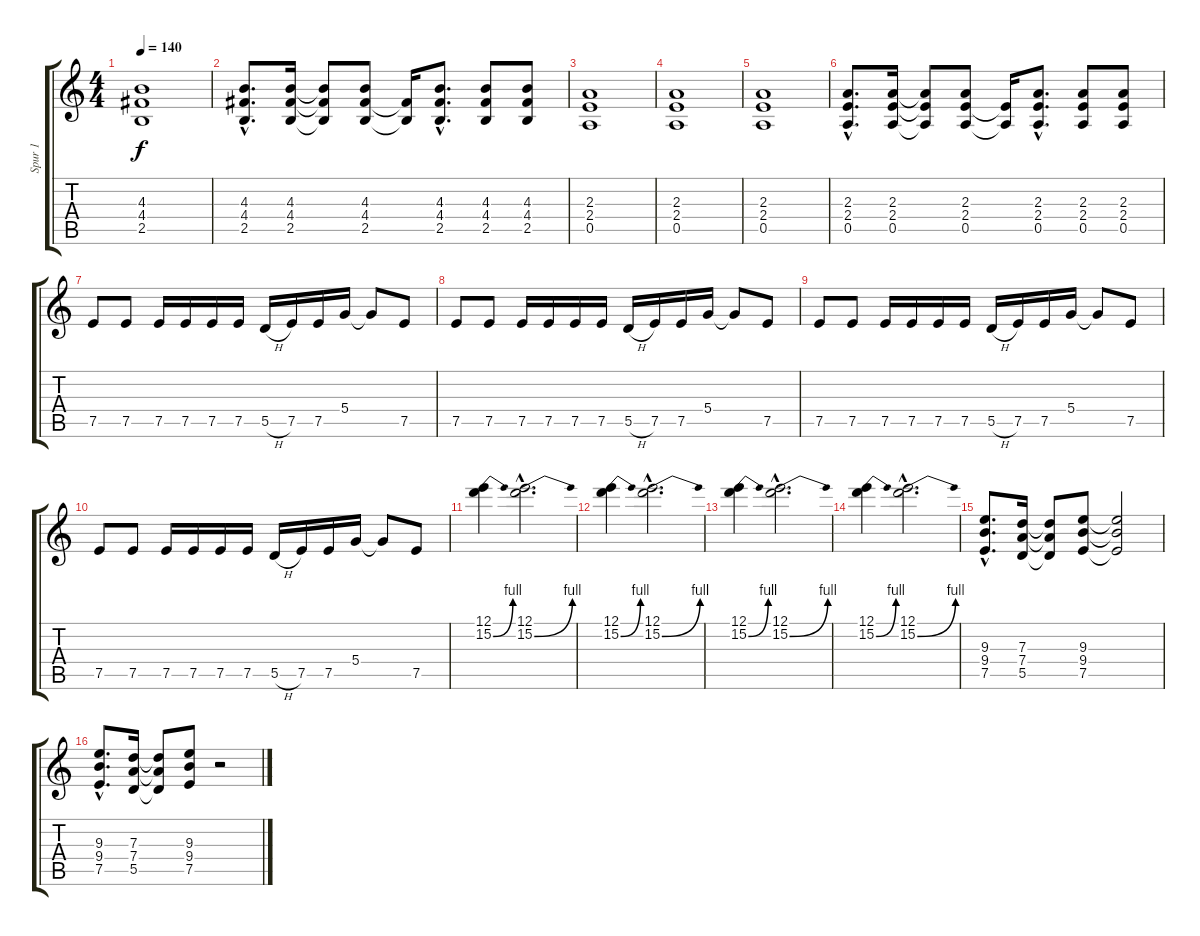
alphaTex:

\track ("Spur 1" "Spur 1") {instrument distortionguitar}
\staff {score tabs}
\tuning (E4 B3 G3 D3 A2 E2) {hide}
\ts (4 4)
\tempo 140
\clef g2
\ks c
(4.3 4.4 2.5).1{dy f} |
(4.3{hac} 4.4{hac} 2.5{hac}).8{d} (4.3 4.4 2.5).16 (4.3{t} 4.4{t} 2.5{t}).8 (4.3 4.4 2.5).8 (4.4{t} 2.5{t}).16 (4.3{hac} 4.4{hac} 2.5).8{d} (4.3 4.4 2.5).8 (4.3 4.4 2.5).8 |
(2.3 2.4 0.5).1 |
(2.3 2.4 0.5).1 |
(2.3 2.4 0.5).1 |
(2.3{hac} 2.4{hac} 0.5{hac}).8{d} (2.3 2.4 0.5).16 (2.3{t} 2.4{t} 0.5{t}).8 (2.3 2.4 0.5).8 (2.4{t} 0.5{t}).16 (2.3{hac} 2.4{hac} 0.5).8{d} (2.3 2.4 0.5).8 (2.3 2.4 0.5).8 |
7.5.8 7.5.8 7.5.16 7.5.16 7.5.16 7.5.16 5.5{h}.16 7.5.16 7.5.16 5.4.16 5.4{t}.8 7.5.8 |
7.5.8 7.5.8 7.5.16 7.5.16 7.5.16 7.5.16 5.5{h}.16 7.5.16 7.5.16 5.4.16 5.4{t}.8 7.5.8 |
7.5.8 7.5.8 7.5.16 7.5.16 7.5.16 7.5.16 5.5{h}.16 7.5.16 7.5.16 5.4.16 5.4{t}.8 7.5.8 |
7.5.8 7.5.8 7.5.16 7.5.16 7.5.16 7.5.16 5.5{h}.16 7.5.16 7.5.16 5.4.16 5.4{t}.8 7.5.8 |
(12.1 15.2{be (bend 0 0 60 4)}).4 (12.1{hac} 15.2{be (bend 0 0 60 4) hac}).2{d} |
(12.1 15.2{be (bend 0 0 60 4)}).4 (12.1{hac} 15.2{be (bend 0 0 60 4) hac}).2{d} |
(12.1 15.2{be (bend 0 0 60 4)}).4 (12.1{hac} 15.2{be (bend 0 0 60 4) hac}).2{d} |
(12.1 15.2{be (bend 0 0 60 4)}).4 (12.1{hac} 15.2{be (bend 0 0 60 4) hac}).2{d} |
(9.3{hac} 9.4{hac} 7.5{hac}).8{d} (7.3 7.4 5.5).16 (7.3{t} 7.4{t} 5.5{t}).8 (9.3 9.4 7.5).8 (9.3{t} 9.4{t} 7.5{t}).2 |
(9.3{hac} 9.4{hac} 7.5{hac}).8{d} (7.3 7.4 5.5).16 (7.3{t} 7.4{t} 5.5{t}).8 (9.3 9.4 7.5).8 r.2
